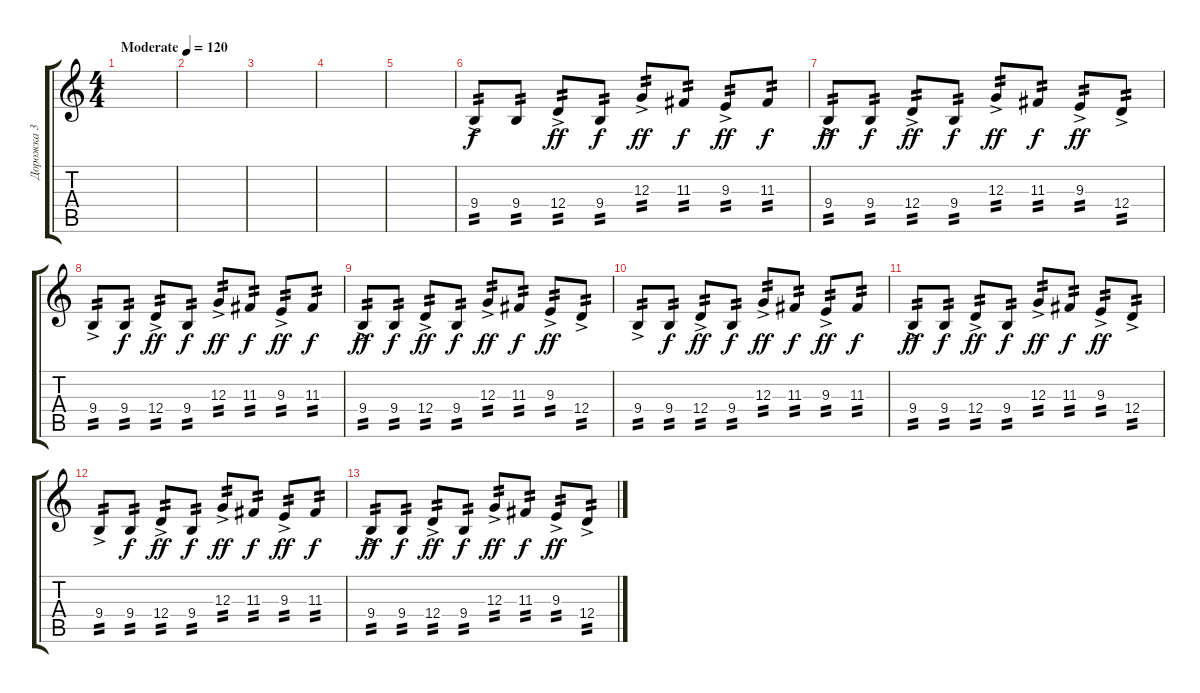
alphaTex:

\track ("Дорожка 3" "Дорожка 3") {instrument lead5charang}
\staff {score tabs}
\tuning (E4 B3 G3 D3 A2 E2) {hide}
\ts (4 4)
\tempo (120 "Moderate")
\clef g2
\ks c
|
|
|
|
|
9.4{ac}.8{tp 2} 9.4.8{tp 2 dy f} 12.4{ac}.8{tp 2 dy ff} 9.4.8{tp 2 dy f} 12.3{ac}.8{tp 2 dy ff} 11.3.8{tp 2 dy f} 9.3{ac}.8{tp 2 dy ff} 11.3.8{tp 2 dy f} |
9.4{ac}.8{tp 2 dy ff} 9.4.8{tp 2 dy f} 12.4{ac}.8{tp 2 dy ff} 9.4.8{tp 2 dy f} 12.3{ac}.8{tp 2 dy ff} 11.3.8{tp 2 dy f} 9.3{ac}.8{tp 2 dy ff} 12.4{ac}.8{tp 2} |
9.4{ac}.8{tp 2} 9.4.8{tp 2 dy f} 12.4{ac}.8{tp 2 dy ff} 9.4.8{tp 2 dy f} 12.3{ac}.8{tp 2 dy ff} 11.3.8{tp 2 dy f} 9.3{ac}.8{tp 2 dy ff} 11.3.8{tp 2 dy f} |
9.4{ac}.8{tp 2 dy ff} 9.4.8{tp 2 dy f} 12.4{ac}.8{tp 2 dy ff} 9.4.8{tp 2 dy f} 12.3{ac}.8{tp 2 dy ff} 11.3.8{tp 2 dy f} 9.3{ac}.8{tp 2 dy ff} 12.4{ac}.8{tp 2} |
9.4{ac}.8{tp 2} 9.4.8{tp 2 dy f} 12.4{ac}.8{tp 2 dy ff} 9.4.8{tp 2 dy f} 12.3{ac}.8{tp 2 dy ff} 11.3.8{tp 2 dy f} 9.3{ac}.8{tp 2 dy ff} 11.3.8{tp 2 dy f} |
9.4{ac}.8{tp 2 dy ff} 9.4.8{tp 2 dy f} 12.4{ac}.8{tp 2 dy ff} 9.4.8{tp 2 dy f} 12.3{ac}.8{tp 2 dy ff} 11.3.8{tp 2 dy f} 9.3{ac}.8{tp 2 dy ff} 12.4{ac}.8{tp 2} |
9.4{ac}.8{tp 2} 9.4.8{tp 2 dy f} 12.4{ac}.8{tp 2 dy ff} 9.4.8{tp 2 dy f} 12.3{ac}.8{tp 2 dy ff} 11.3.8{tp 2 dy f} 9.3{ac}.8{tp 2 dy ff} 11.3.8{tp 2 dy f} |
9.4{ac}.8{tp 2 dy ff} 9.4.8{tp 2 dy f} 12.4{ac}.8{tp 2 dy ff} 9.4.8{tp 2 dy f} 12.3{ac}.8{tp 2 dy ff} 11.3.8{tp 2 dy f} 9.3{ac}.8{tp 2 dy ff} 12.4{ac}.8{tp 2}
